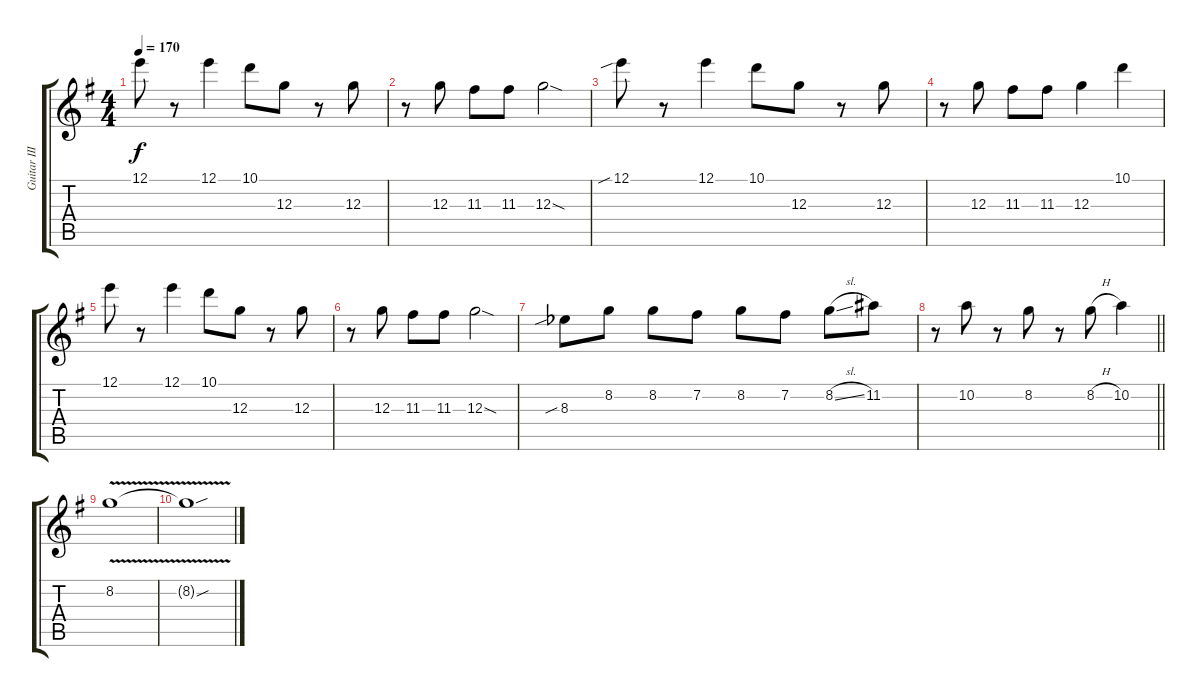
\track ("Guitar III (Nakano Azusa)" "Guitar III") {instrument distortionguitar}
\staff {score tabs}
\tuning (E4 B3 G3 D3 A2 E2) {hide}
\ts (4 4)
\tempo 170
\clef g2
\ks g
12.1.8{dy f} r.8 12.1.4 10.1.8 12.3.8 r.8 12.3.8 |
r.8 12.3.8 11.3.8 11.3.8 12.3{sod}.2 |
12.1{sib}.8 r.8 12.1.4 10.1.8 12.3.8 r.8 12.3.8 |
r.8 12.3.8 11.3.8 11.3.8 12.3.4 10.1.4 |
12.1.8 r.8 12.1.4 10.1.8 12.3.8 r.8 12.3.8 |
r.8 12.3.8 11.3.8 11.3.8 12.3{sod}.2 |
8.3{sib acc b}.8 8.2.8 8.2.8 7.2.8 8.2.8 7.2.8 8.2{sl}.8 11.2.8 |
\barLineRight lightlight
r.8 10.2.8 r.8 8.2.8 r.8 8.2{h}.8 10.2.4 |
8.2{v}.1 |
8.2{v sou t}.1
